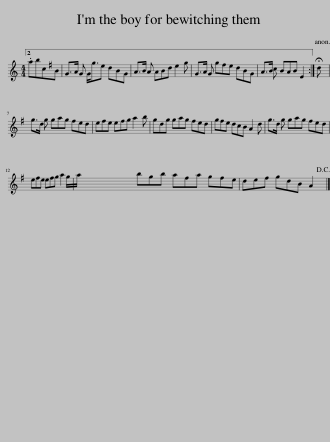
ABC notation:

X:1
L:1/8
M:4/4
I:linebreak $
K:C
V:1 treble
V:1
 .abcB | G>A G G<ge dBG | A>B A ABd e2 g | G>A G g^fe dBG | A>B c BAB E2 :| %5
 !fermata!d |$ g>d g gag ^fed | e^fe efg a2 b | gdg gag ^fed | g^fe dcB A2 d | %10
 g>d g gag ^fed |$ e^fe efg a2 g/a/ | bgb a^fa gfe | de^f gdB A2!D.C.! |] %14
